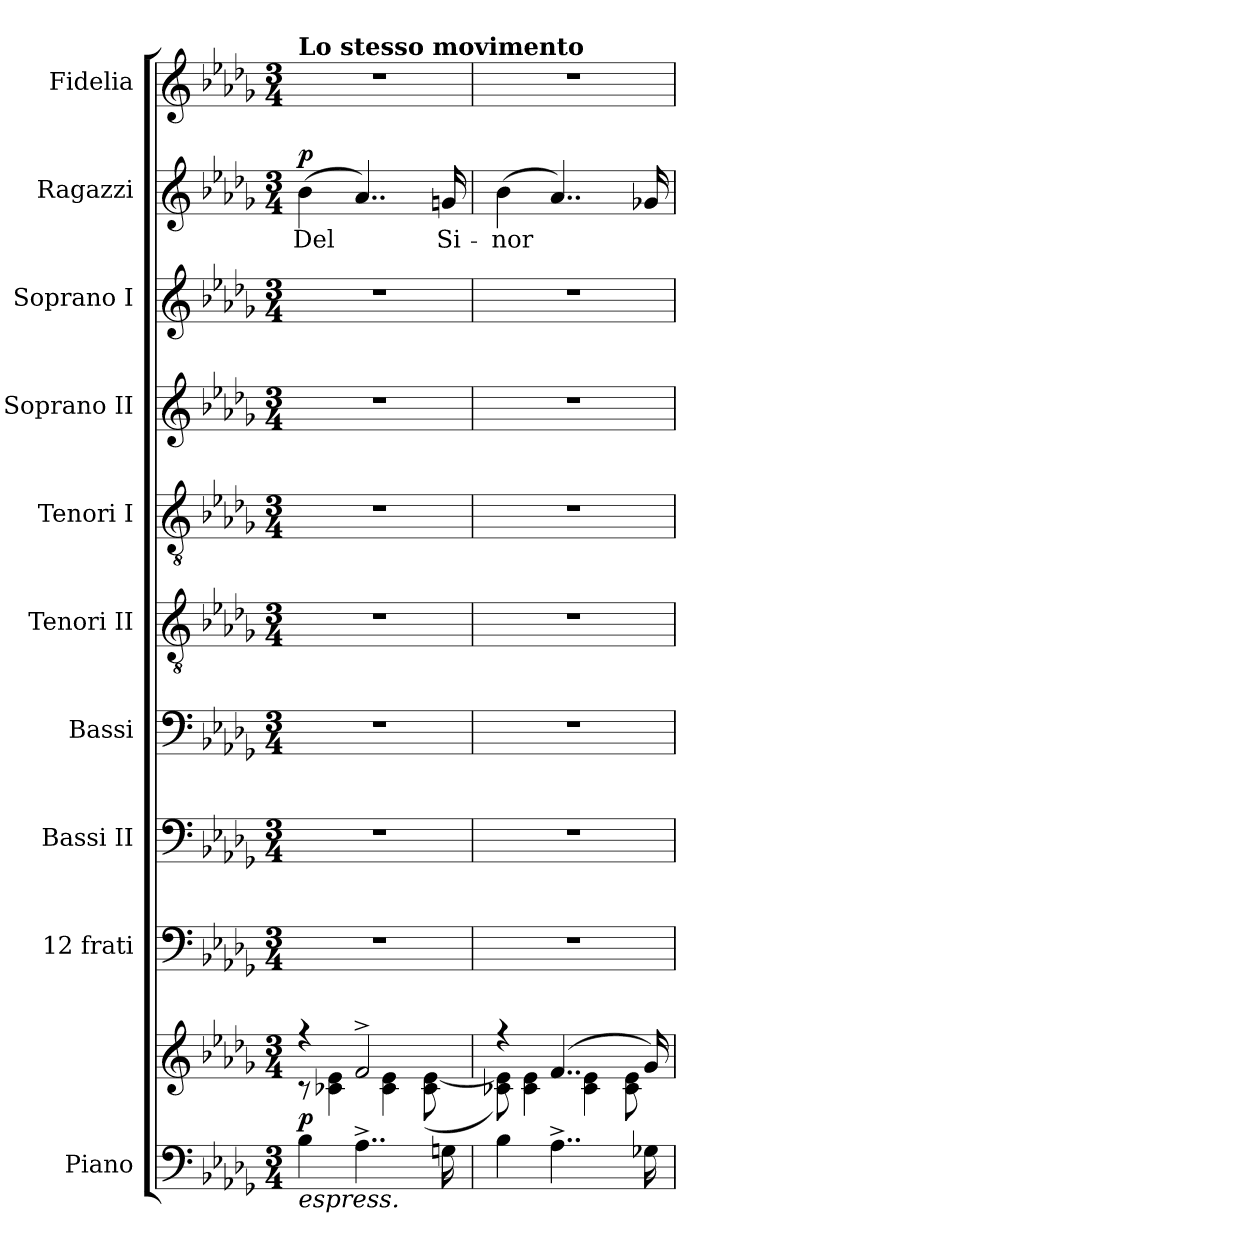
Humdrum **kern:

**kern	**kern	**dynam	**kern	**kern	**kern	**kern	**kern	**kern	**kern	**kern	**text	**dynam	**kern
*part10	*part10	*part10	*part9	*part8	*part7	*part6	*part5	*part4	*part3	*part2	*part2	*part2	*part1
*staff11	*staff10	*staff10/11	*staff9	*staff8	*staff7	*staff6	*staff5	*staff4	*staff3	*staff2	*staff2	*staff2	*staff1
*I"Piano	*	*	*I"12 frati	*I"Bassi II	*I"Bassi	*I"Tenori II	*I"Tenori I	*I"Soprano II	*I"Soprano I	*I"Ragazzi	*	*	*I"Fidelia
*I'Pno.	*	*	*I'12 f.	*I'B.II	*I'B.	*I'T.II	*I'T.I	*I'S.II	*I'S.I	*I'Rzi.	*	*	*I'F.
*clefF4	*clefG2	*	*clefF4	*clefF4	*clefF4	*clefGv2	*clefGv2	*clefG2	*clefG2	*clefG2	*	*	*clefG2
*k[b-e-a-d-g-]	*k[b-e-a-d-g-]	*	*k[b-e-a-d-g-]	*k[b-e-a-d-g-]	*k[b-e-a-d-g-]	*k[b-e-a-d-g-]	*k[b-e-a-d-g-]	*k[b-e-a-d-g-]	*k[b-e-a-d-g-]	*k[b-e-a-d-g-]	*	*	*k[b-e-a-d-g-]
*M3/4	*M3/4	*	*M3/4	*M3/4	*M3/4	*M3/4	*M3/4	*M3/4	*M3/4	*M3/4	*	*	*M3/4
=1	=1	=1	=1	=1	=1	=1	=1	=1	=1	=1	=1	=1	=1
*	*^	*	*	*	*	*	*	*	*	*	*	*	*
!	!	!	!	!	!	!	!	!	!	!	!	!	!	!LO:TX:a:B:t=Lo stesso movimento
!LO:TX:b:i:t=espress.	!	!	!	!	!	!	!	!	!	!	!	!	!	!
!	!	!	!LO:DY:a=2	!	!	!	!	!	!	!	!	!LO:LY:b	!LO:DY:a	!
4B-\	4r	8r	p	2.r	2.r	2.r	2.r	2.r	2.r	2.r	(>4b-\	Del	p	2.r
.	.	4c-X\ 4e-\	.	.	.	.	.	.	.	.	.	.	.	.
4..A-^\	2f^/	.	.	.	.	.	.	.	.	.	4..a-/)	.	.	.
.	.	4c-\ 4e-\	.	.	.	.	.	.	.	.	.	.	.	.
.	.	(<8c-\ [8e-\	.	.	.	.	.	.	.	.	.	.	.	.
!	!	!	!	!	!	!	!	!	!	!	!	!LO:LY:b	!	!
16Gn\	.	.	.	.	.	.	.	.	.	.	16gn/	Si-	.	.
=2	=2	=2	=2	=2	=2	=2	=2	=2	=2	=2	=2	=2	=2	=2
!	!	!	!	!	!	!	!	!	!	!	!	!LO:LY:b	!	!
4B-\	4r	8c-X\ 8e-\])	.	2.r	2.r	2.r	2.r	2.r	2.r	2.r	(>4b-\	-nor	.	2.r
.	.	4c-\ 4e-\	.	.	.	.	.	.	.	.	.	.	.	.
4..A-^\	(>4..f/	.	.	.	.	.	.	.	.	.	4..a-/)	.	.	.
.	.	4c-\ 4e-\	.	.	.	.	.	.	.	.	.	.	.	.
.	.	8c-\ 8e-\	.	.	.	.	.	.	.	.	.	.	.	.
16G-X\	16g-/)	.	.	.	.	.	.	.	.	.	16g-X/	.	.	.
*	*v	*v	*	*	*	*	*	*	*	*	*	*	*	*
=	=	=	=	=	=	=	=	=	=	=	=	=	=
*-	*-	*-	*-	*-	*-	*-	*-	*-	*-	*-	*-	*-	*-
